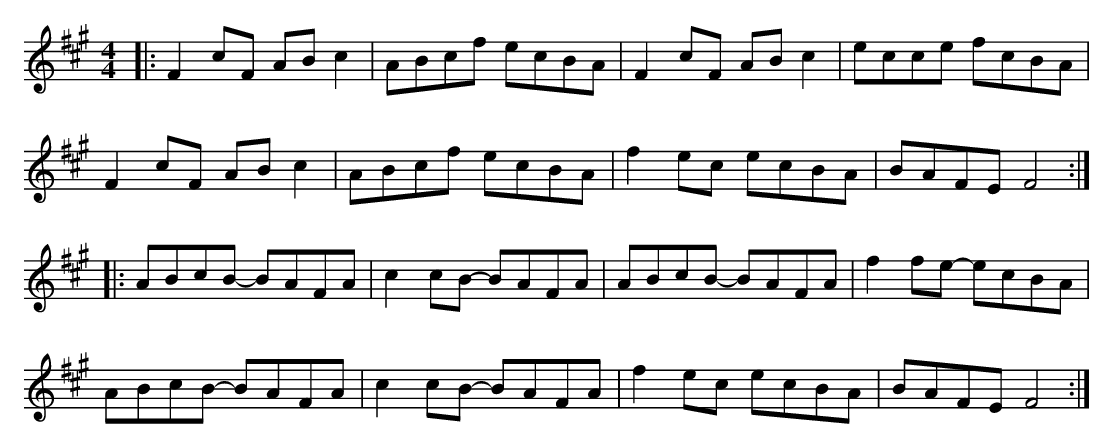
X:1
M:4/4
K:A
|:F2cF ABc2|ABcf ecBA|F2cF ABc2|ecce fcBA|
F2cF ABc2|ABcf ecBA|f2ec ecBA|BAFE F4:|
|:ABcB- BAFA|c2cB- BAFA|ABcB- BAFA|f2fe- ecBA|
ABcB- BAFA|c2cB- BAFA|f2ec ecBA|BAFE F4:|
